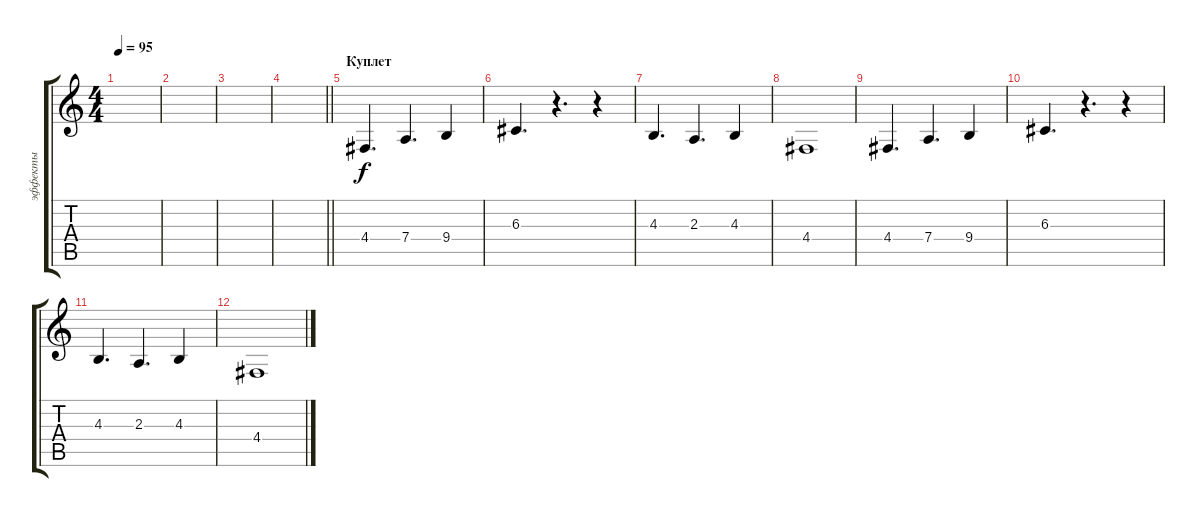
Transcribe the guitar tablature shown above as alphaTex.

\track ("эффекты" "эффекты") {instrument lead2sawtooth}
\staff {score tabs}
\tuning (E4 B3 G3 D3 A2 E2) {hide}
\ts (4 4)
\tempo 95
\clef g2
\ks c
|
|
|
\barLineRight lightlight
|
\section ("" "Куплет")
4.4.4{d} 7.4.4{d} 9.4.4 |
6.3.4{d} r.4{d} r.4 |
4.3.4{d} 2.3.4{d} 4.3.4 |
4.4.1 |
4.4.4{d} 7.4.4{d} 9.4.4 |
6.3.4{d} r.4{d} r.4 |
4.3.4{d} 2.3.4{d} 4.3.4 |
4.4.1
